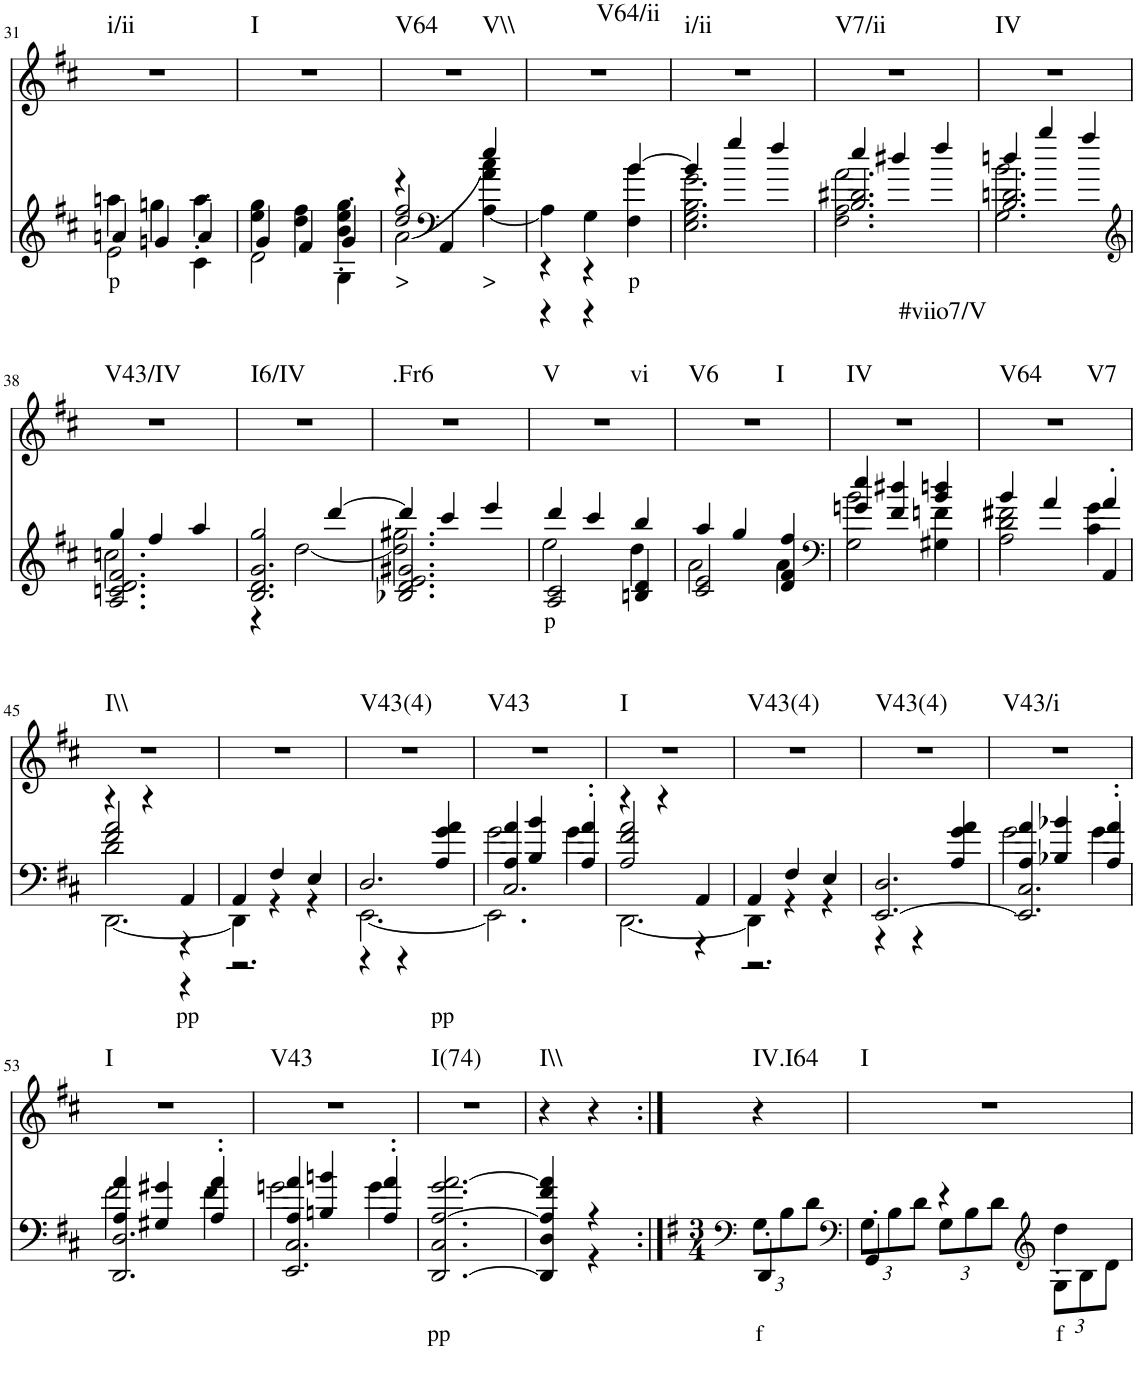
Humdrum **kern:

**kern	**text	**kern	**harte
*part2	*part2	*part1	*part1
*staff2	*staff2	*staff1	*
*I"piano	*	*I"piano	*
*I'Pno	*	*I'Pno	*
!!LO:PB:g=z
*clefG2	*	*clefG2	*
*k[f#c#]	*	*k[f#c#]	*
*D:	*	*D:	*
*M3/4	*	*M3/4	*
=31	=31	=31	=31
*^	*	*	*
*	*^	*	*	*
!	!	!	!LO:LY:b	!	!LO:H:kt=i/ii
4an/	2e\	4aan\	p	2.r	N
4gn/	.	4ggn\	.	.	.
4a'/	4c#\	4aa'\	.	.	.
=32	=32	=32	=32	=32	=32
!	!	!	!	!	!LO:H:kt=I
4g/	2d\	4ee\ 4gg\	.	2.r	N
4f#/	.	4dd\ 4ff#\	.	.	.
4g'/	4G\	4b\' 4ee\' 4gg\'	.	.	.
=33	=33	=33	=33	=33	=33
!	!	!	!LO:LY:b	!	!LO:H:n=1:kt=V64
!	!	!	!	!	!LO:H:n=2:kt=V\\
4r	2dd/ 2ff#/	[2a\	>	2.r	N N
*clefF4	*	*	*	*	*
4AA/	.	.	.	.	.
!	!	!	!LO:LY:b	!	!
[4A\	4ee/	4a\] 4cc#\	>	.	.
=34	=34	=34	=34	=34	=34
!	!	!	!	!	!LO:H:kt=V64/ii
4A\]	4r	4r	.	2.r	N
4G\	4r	4r	.	.	.
!	!	!	!LO:LY:b	!	!
4F#\	[4b/	4b\	p	.	.
=35	=35	=35	=35	=35	=35
!	!	!	!	!	!LO:H:kt=i/ii
2.E\ 2.G\ 2.B\	4b/]	2.g\	.	2.r	N
.	4gg/	.	.	.	.
.	4ff#/	.	.	.	.
=36	=36	=36	=36	=36	=36
*	*	*^	*	*	*
!	!	!	!	!	!	!LO:H:kt=V7/ii
2.B/ 2.d#X/	2.F#\ 2.A\	4ee/	2.a\	.	2.r	N
.	.	4dd#X/	.	.	.	.
.	.	4ff#/	.	.	.	.
=37	=37	=37	=37	=37	=37	=37
!	!	!	!	!	!	!LO:H:kt=IV
2.B/ 2.dn/	2.G\	4ddn/	2.b\	.	2.r	N
.	.	4bb/	.	.	.	.
.	.	4aa/	.	.	.	.
*v	*v	*v	*v	*	*	*
!!LO:LB:g=z
=38	=38	=38	=38
*clefG2	*	*	*
*^	*	*	*
*	*^	*	*	*
!	!	!	!	!	!LO:H:kt=V43/IV
2.A/ 2.cn/ 2.d/ 2.f#/	4gg/	2.ccn\	.	2.r	N
.	4ff#/	.	.	.	.
.	4aa/	.	.	.	.
=39	=39	=39	=39	=39	=39
!	!	!	!	!	!LO:H:kt=I6/IV
2.B/ 2.d/ 2.g/	2gg/	4r	.	2.r	N
.	.	[2dd\	.	.	.
.	[4ddd/	.	.	.	.
=40	=40	=40	=40	=40	=40
!	!	!	!	!	!LO:H:kt=.Fr6
2.B-X/ 2.d/ 2.e/ 2.g#X/	4ddd/]	2.dd\] 2.gg#X\	.	2.r	N
.	4ccc#/	.	.	.	.
.	4eee/	.	.	.	.
=41	=41	=41	=41	=41	=41
!	!	!	!LO:LY:b	!	!LO:H:n=1:kt=V
!	!	!	!	!	!LO:H:n=2:kt=vi
2A/ 2c#/	4ddd/	2ee\	p	2.r	N N
.	4ccc#/	.	.	.	.
4Bn/ 4d/	4bb/	4dd\	.	.	.
=42	=42	=42	=42	=42	=42
!	!	!	!	!	!LO:H:n=1:kt=V6
!	!	!	!	!	!LO:H:n=2:kt=I
2c#/ 2e/	4aa/	2a\	.	2.r	N N
.	4gg/	.	.	.	.
4d/ 4f#/	4ff#/	4a\	.	.	.
=43	=43	=43	=43	=43	=43
*clefF4	*	*	*	*	*
!	!	!	!	!	!LO:H:n=1:kt=IV
!	!	!	!	!	!LO:H:n=2:kt=#viio7/V
2G\	4gn/ 4ee/	2b\	.	2.r	N N
.	4f#/ 4dd#X/	.	.	.	.
4G#X\	4b/ 4ddn/	4fn\	.	.	.
=44	=44	=44	=44	=44	=44
!	!	!	!	!	!LO:H:n=1:kt=V64
!	!	!	!	!	!LO:H:n=2:kt=V7
2A\	4b/	2d\ 2f#X\	.	2.r	N N
.	4a/	.	.	.	.
4AA/	4a'/	4c#\ 4g\	.	.	.
!!LO:LB:g=z
=45	=45	=45	=45	=45	=45
*	*	*^	*	*	*
!	!	!	!	!	!	!LO:H:kt=I\\
4r	[2.DD\	2f#/ 2a/	2d\	.	2.r	N
4r	.	.	.	.	.	.
!	!	!	!	!LO:LY:b	!	!
4AA/	.	4r	4r	pp	.	.
*	*	*v	*v	*	*	*
=46	=46	=46	=46	=46	=46
4AA/	4DD\]	2.r	.	2.r	.
4F#/	4r	.	.	.	.
4E/	4r	.	.	.	.
=47	=47	=47	=47	=47	=47
!	!	!	!	!	!LO:H:kt=V43(4)
2.D/	[2.EE\	4r	.	2.r	N
.	.	4r	.	.	.
!	!	!	!LO:LY:b	!	!
.	.	4A/ 4g/ 4a/	pp	.	.
=48	=48	=48	=48	=48	=48
*	*	*^	*	*	*
!	!	!	!	!	!	!LO:H:kt=V43
2.C#/	2.EE\]	2g\	4A/ 4a/	.	2.r	N
.	.	.	4B/ 4b/	.	.	.
.	.	4g\	4A/' 4a/'	.	.	.
=49	=49	=49	=49	=49	=49	=49
!	!	!	!	!	!	!LO:H:kt=I
*	*	*v	*v	*	*	*
4r	[2.DD\	2A/ 2f#/ 2a/	.	2.r	N
4r	.	.	.	.	.
4AA/	.	4r	.	.	.
=50	=50	=50	=50	=50	=50
!	!	!	!	!	!LO:H:kt=V43(4)
4AA/	4DD\]	2.r	.	2.r	N
4F#/	4r	.	.	.	.
4E/	4r	.	.	.	.
*	*v	*v	*	*	*
=51	=51	=51	=51	=51
!	!	!	!	!LO:H:kt=V43(4)
[2.EE/ 2.D/	4r	.	2.r	N
.	4r	.	.	.
.	4A/ 4g/ 4a/	.	.	.
=52	=52	=52	=52	=52
*	*^	*	*	*
!	!	!	!	!	!LO:H:kt=V43/i
2.EE/] 2.C#/	2g\	4A/ 4a/	.	2.r	N
.	.	4B-X/ 4b-X/	.	.	.
.	4g\	4A/' 4a/'	.	.	.
!!LO:LB:g=z
=53	=53	=53	=53	=53	=53
!	!	!	!	!	!LO:H:kt=I
2.DD/ 2.D/	2f#\	4A/ 4a/	.	2.r	N
.	.	4G#X/ 4g#X/	.	.	.
.	4f#\	4A/' 4a/'	.	.	.
=54	=54	=54	=54	=54	=54
!	!	!	!	!	!LO:H:kt=V43
2.EE/ 2.C#/	2gn\	4A/ 4a/	.	2.r	N
.	.	4Bn/ 4bn/	.	.	.
.	4g\	4A/' 4a/'	.	.	.
=55	=55	=55	=55	=55	=55
!	!	!	!LO:LY:b	!	!LO:H:kt=I(74)
*	*v	*v	*	*	*
[2.DD/ 2.C#/	[2.A/ 2.g/ [2.a/	pp	2.r	N
=56	=56	=56	=56	=56
!	!	!	!	!LO:H:kt=I\\
4DD/] 4D/	4A/] 4f#/ 4a/]	.	4r	N
4r	4r	.	4r	.
=57:|!	=57:|!	=57:|!	=57:|!	=57:|!
*clefF4	*	*	*	*
*k[f#]	*	*	*	*
*M3/4	*	*	*	*
*	*Xbrackettup	*	*	*
!	!	!LO:LY:b	!	!LO:H:kt=IV.I64
4DD'/	12G\L	f	4r	N
.	12B\	.	.	.
.	12d\J	.	.	.
=58	=58	=58	=58	=58
*clefF4	*	*	*	*
!	!	!	!	!LO:H:kt=I
4GG'/	12G\L	.	2.r	N
.	12B\	.	.	.
.	12d\J	.	.	.
4r	12G\L	.	.	.
.	12B\	.	.	.
.	12d\J	.	.	.
*clefG2	*	*	*	*
!	!	!LO:LY:b	!	!
4dd'\	12G\L	f	.	.
.	12B\	.	.	.
.	12d\J	.	.	.
*v	*v	*	*	*
=	=	=	=
*-	*-	*-	*-
